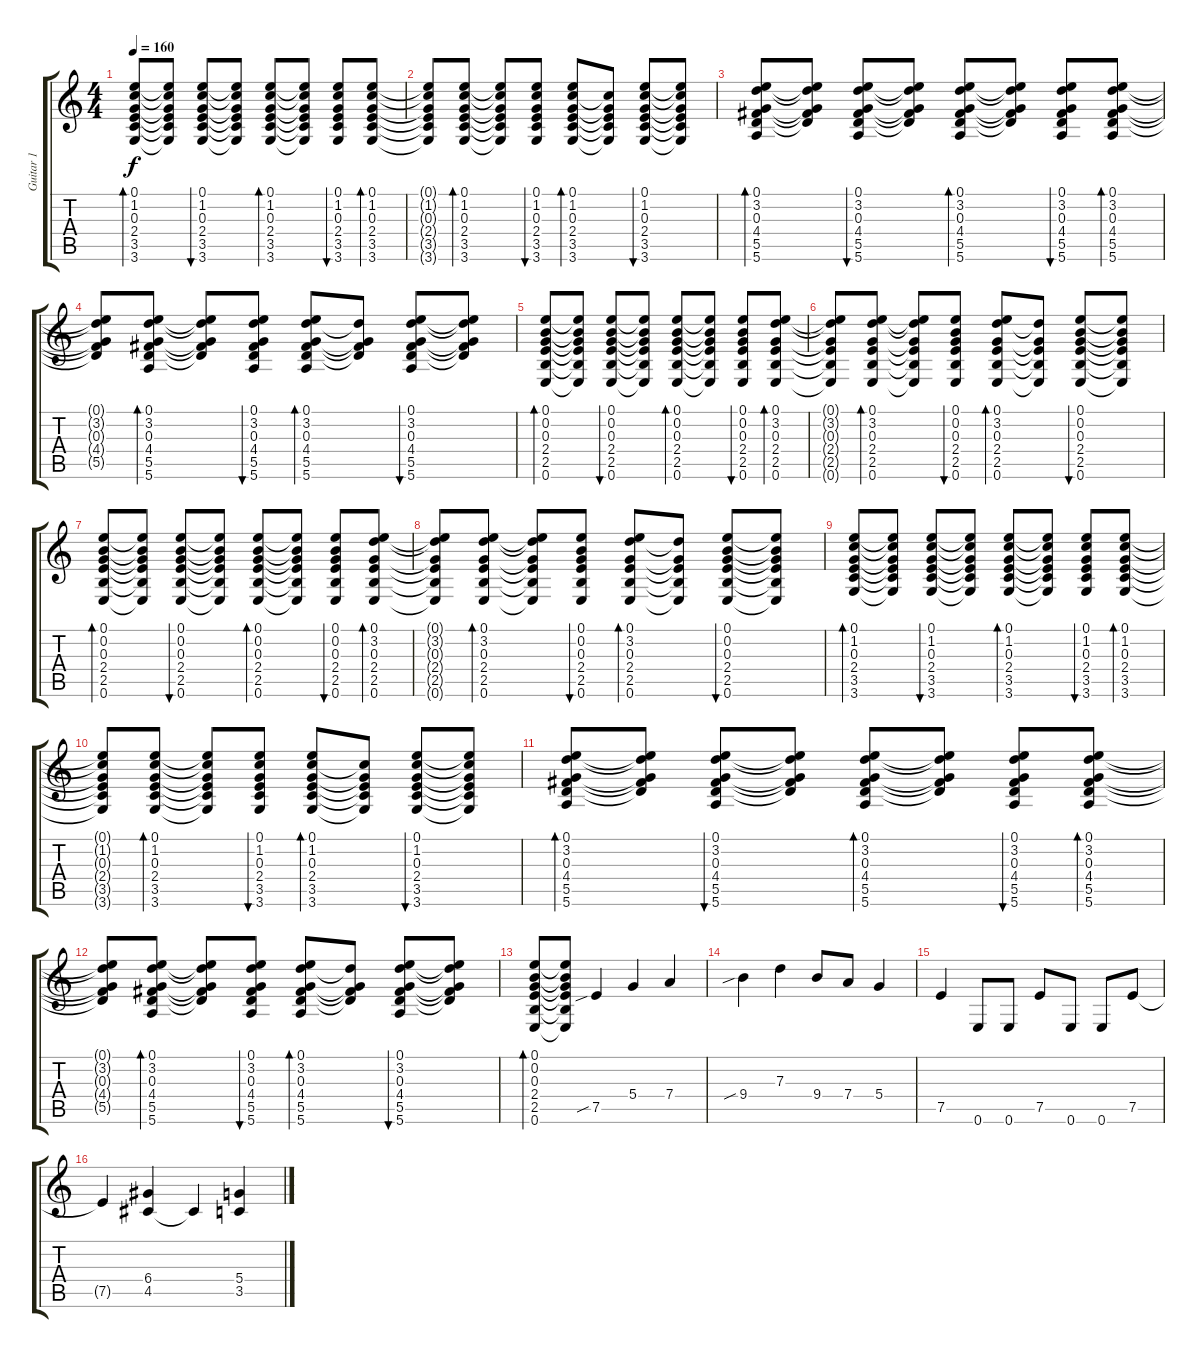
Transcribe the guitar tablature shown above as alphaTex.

\track ("Guitar 1" "Guitar 1") {instrument acousticguitarnylon}
\staff {score tabs}
\tuning (E4 B3 G3 D3 A2 E2) {hide}
\ts (4 4)
\tempo 160
\clef g2
\ks c
(0.1 1.2 0.3 2.4 3.5 3.6).8{bd 60 dy f} (0.1{t} 1.2{t} 0.3{t} 2.4{t} 3.5{t} 3.6{t}).8 (0.1 1.2 0.3 2.4 3.5 3.6).8{bu 60} (0.1{t} 1.2{t} 0.3{t} 2.4{t} 3.5{t} 3.6{t}).8 (0.1 1.2 0.3 2.4 3.5 3.6).8{bd 60} (0.1{t} 1.2{t} 0.3{t} 2.4{t} 3.5{t} 3.6{t}).8 (0.1 1.2 0.3 2.4 3.5 3.6).8{bu 60} (0.1 1.2 0.3 2.4 3.5 3.6).8{bd 60} |
(0.1{t} 1.2{t} 0.3{t} 2.4{t} 3.5{t} 3.6{t}).8 (0.1 1.2 0.3 2.4 3.5 3.6).8{bd 60} (0.1{t} 1.2{t} 0.3{t} 2.4{t} 3.5{t} 3.6{t}).8 (0.1 1.2 0.3 2.4 3.5 3.6).8{bu 60} (0.1 1.2 0.3 2.4 3.5 3.6).8{bd 60} (1.2{t} 0.3{t} 2.4{t} 3.5{t} 3.6{t}).8 (0.1 1.2 0.3 2.4 3.5 3.6).8{bu 60} (0.1{t} 1.2{t} 0.3{t} 2.4{t} 3.5{t} 3.6{t}).8 |
(0.1 3.2 0.3 4.4 5.5 5.6).8{bd 60} (0.1{t} 3.2{t} 0.3{t} 4.4{t} 5.5{t}).8 (0.1 3.2 0.3 4.4 5.5 5.6).8{bu 60} (0.1{t} 3.2{t} 0.3{t} 4.4{t} 5.5{t}).8 (0.1 3.2 0.3 4.4 5.5 5.6).8{bd 60} (0.1{t} 3.2{t} 0.3{t} 4.4{t} 5.5{t}).8 (0.1 3.2 0.3 4.4 5.5 5.6).8{bu 60} (0.1 3.2 0.3 4.4 5.5 5.6).8{bd 60} |
(0.1{t} 3.2{t} 0.3{t} 4.4{t} 5.5{t}).8 (0.1 3.2 0.3 4.4 5.5 5.6).8{bd 60} (0.1{t} 3.2{t} 0.3{t} 4.4{t} 5.5{t}).8 (0.1 3.2 0.3 4.4 5.5 5.6).8{bu 60} (0.1 3.2 0.3 4.4 5.5 5.6).8{bd 60} (3.2{t} 0.3{t} 4.4{t} 5.5{t}).8 (0.1 3.2 0.3 4.4 5.5 5.6).8{bu 60} (0.1{t} 3.2{t} 0.3{t} 4.4{t} 5.5{t}).8 |
(0.1 0.2 0.3 2.4 2.5 0.6).8{bd 60} (0.1{t} 0.2{t} 0.3{t} 2.4{t} 2.5{t} 0.6{t}).8 (0.1 0.2 0.3 2.4 2.5 0.6).8{bu 60} (0.1{t} 0.2{t} 0.3{t} 2.4{t} 2.5{t} 0.6{t}).8 (0.1 0.2 0.3 2.4 2.5 0.6).8{bd 60} (0.1{t} 0.2{t} 0.3{t} 2.4{t} 2.5{t} 0.6{t}).8 (0.1 0.2 0.3 2.4 2.5 0.6).8{bu 60} (0.1 3.2 0.3 2.4 2.5 0.6).8{bd 60} |
(0.1{t} 3.2{t} 0.3{t} 2.4{t} 2.5{t} 0.6{t}).8 (0.1 3.2 0.3 2.4 2.5 0.6).8{bd 60} (0.1{t} 3.2{t} 0.3{t} 2.4{t} 2.5{t} 0.6{t}).8 (0.1 0.2 0.3 2.4 2.5 0.6).8{bu 60} (0.1 3.2 0.3 2.4 2.5 0.6).8{bd 60} (3.2{t} 0.3{t} 2.4{t} 2.5{t} 0.6{t}).8 (0.1 0.2 0.3 2.4 2.5 0.6).8{bu 60} (0.1{t} 0.2{t} 0.3{t} 2.4{t} 2.5{t} 0.6{t}).8 |
(0.1 0.2 0.3 2.4 2.5 0.6).8{bd 60} (0.1{t} 0.2{t} 0.3{t} 2.4{t} 2.5{t} 0.6{t}).8 (0.1 0.2 0.3 2.4 2.5 0.6).8{bu 60} (0.1{t} 0.2{t} 0.3{t} 2.4{t} 2.5{t} 0.6{t}).8 (0.1 0.2 0.3 2.4 2.5 0.6).8{bd 60} (0.1{t} 0.2{t} 0.3{t} 2.4{t} 2.5{t} 0.6{t}).8 (0.1 0.2 0.3 2.4 2.5 0.6).8{bu 60} (0.1 3.2 0.3 2.4 2.5 0.6).8{bd 60} |
(0.1{t} 3.2{t} 0.3{t} 2.4{t} 2.5{t} 0.6{t}).8 (0.1 3.2 0.3 2.4 2.5 0.6).8{bd 60} (0.1{t} 3.2{t} 0.3{t} 2.4{t} 2.5{t} 0.6{t}).8 (0.1 0.2 0.3 2.4 2.5 0.6).8{bu 60} (0.1 3.2 0.3 2.4 2.5 0.6).8{bd 60} (3.2{t} 0.3{t} 2.4{t} 2.5{t} 0.6{t}).8 (0.1 0.2 0.3 2.4 2.5 0.6).8{bu 60} (0.1{t} 0.2{t} 0.3{t} 2.4{t} 2.5{t} 0.6{t}).8 |
(0.1 1.2 0.3 2.4 3.5 3.6).8{bd 60} (0.1{t} 1.2{t} 0.3{t} 2.4{t} 3.5{t} 3.6{t}).8 (0.1 1.2 0.3 2.4 3.5 3.6).8{bu 60} (0.1{t} 1.2{t} 0.3{t} 2.4{t} 3.5{t} 3.6{t}).8 (0.1 1.2 0.3 2.4 3.5 3.6).8{bd 60} (0.1{t} 1.2{t} 0.3{t} 2.4{t} 3.5{t} 3.6{t}).8 (0.1 1.2 0.3 2.4 3.5 3.6).8{bu 60} (0.1 1.2 0.3 2.4 3.5 3.6).8{bd 60} |
(0.1{t} 1.2{t} 0.3{t} 2.4{t} 3.5{t} 3.6{t}).8 (0.1 1.2 0.3 2.4 3.5 3.6).8{bd 60} (0.1{t} 1.2{t} 0.3{t} 2.4{t} 3.5{t} 3.6{t}).8 (0.1 1.2 0.3 2.4 3.5 3.6).8{bu 60} (0.1 1.2 0.3 2.4 3.5 3.6).8{bd 60} (1.2{t} 0.3{t} 2.4{t} 3.5{t} 3.6{t}).8 (0.1 1.2 0.3 2.4 3.5 3.6).8{bu 60} (0.1{t} 1.2{t} 0.3{t} 2.4{t} 3.5{t} 3.6{t}).8 |
(0.1 3.2 0.3 4.4 5.5 5.6).8{bd 60} (0.1{t} 3.2{t} 0.3{t} 4.4{t} 5.5{t}).8 (0.1 3.2 0.3 4.4 5.5 5.6).8{bu 60} (0.1{t} 3.2{t} 0.3{t} 4.4{t} 5.5{t}).8 (0.1 3.2 0.3 4.4 5.5 5.6).8{bd 60} (0.1{t} 3.2{t} 0.3{t} 4.4{t} 5.5{t}).8 (0.1 3.2 0.3 4.4 5.5 5.6).8{bu 60} (0.1 3.2 0.3 4.4 5.5 5.6).8{bd 60} |
(0.1{t} 3.2{t} 0.3{t} 4.4{t} 5.5{t}).8 (0.1 3.2 0.3 4.4 5.5 5.6).8{bd 60} (0.1{t} 3.2{t} 0.3{t} 4.4{t} 5.5{t}).8 (0.1 3.2 0.3 4.4 5.5 5.6).8{bu 60} (0.1 3.2 0.3 4.4 5.5 5.6).8{bd 60} (3.2{t} 0.3{t} 4.4{t} 5.5{t}).8 (0.1 3.2 0.3 4.4 5.5 5.6).8{bu 60} (0.1{t} 3.2{t} 0.3{t} 4.4{t} 5.5{t}).8 |
(0.1 0.2 0.3 2.4 2.5 0.6).8{bd 60} (0.1{t} 0.2{t} 0.3{t} 2.4{t} 2.5{t} 0.6{t}).8 7.5{sib}.4 5.4.4 7.4.4 |
9.4{sib}.4 7.3.4 9.4.8 7.4.8 5.4.4 |
7.5.4 0.6.8 0.6.8 7.5.8 0.6.8 0.6.8 7.5.8 |
7.5{t}.4 (6.4 4.5).4 4.5{t}.4 (5.4 3.5).4
